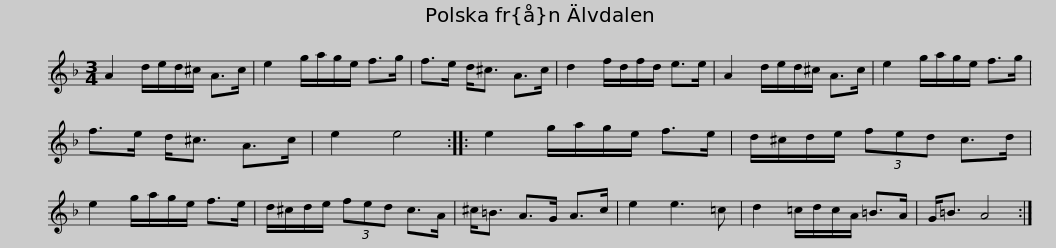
X:1
L:1/8
M:3/4
I:linebreak $
K:Dmin
V:1 treble
V:1
 A2 d/e/d/^c/ A>c | e2 g/a/g/e/ f>g | f>e d<^c A>c | d2 f/d/f/d/ e>e | A2 d/e/d/^c/ A>c |$ %5
 e2 g/a/g/e/ f>g | f>e d<^c A>c | e2 e4 :: e2 g/a/g/e/ f>e | d/^c/d/e/ (3fed c>d | %10
 e2 g/a/g/e/ f>e |$ d/^c/d/e/ (3fed c>A | ^c<=B A>G A>c | e2 e3 =c | d2 =c/d/c/A/ =B>A | %15
 G<=B A4 :| %16
